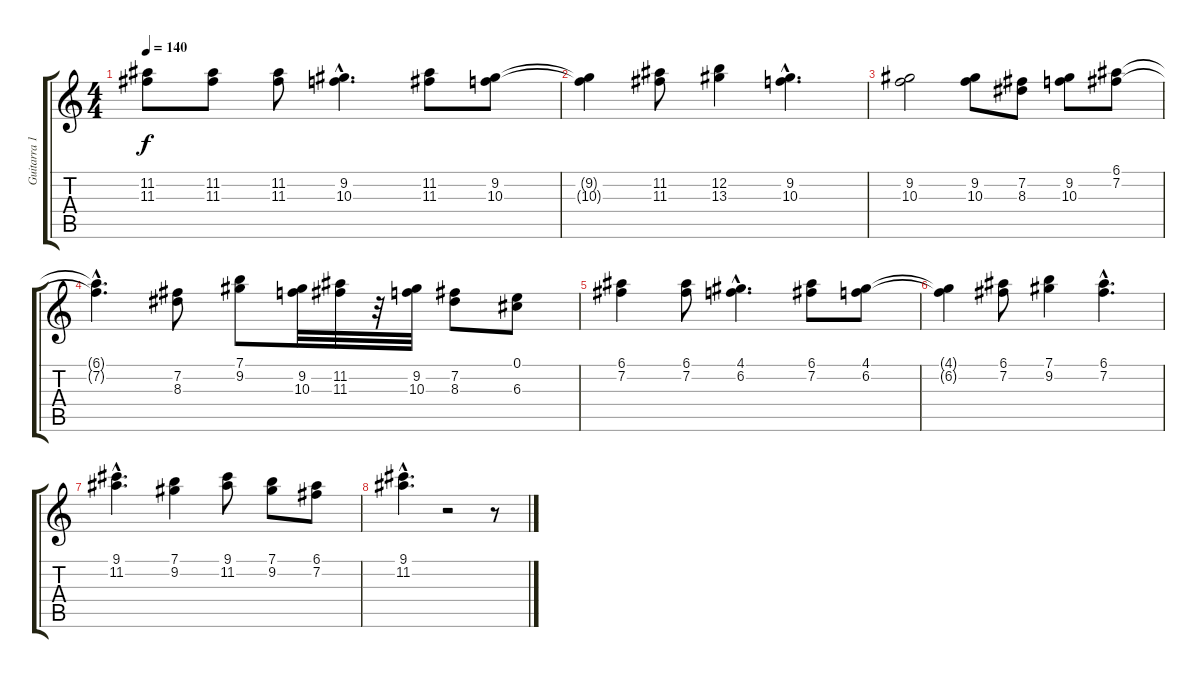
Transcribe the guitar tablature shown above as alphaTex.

\track ("Guitarra 1" "Guitarra 1") {instrument distortionguitar}
\staff {score tabs}
\tuning (E4 B3 G3 D3 A2 E2) {hide}
\ts (4 4)
\tempo 140
\clef g2
\ks c
(11.2 11.3).8{dy f} (11.2 11.3).8 (11.2 11.3).8 (9.2{hac} 10.3{hac}).4{d} (11.2 11.3).8 (9.2 10.3).8 |
(9.2{t} 10.3{t}).4 (11.2 11.3).8 (12.2 13.3).4 (9.2{hac} 10.3{hac}).4{d} |
(9.2 10.3).2 (9.2 10.3).8 (7.2 8.3).8 (9.2 10.3).8 (6.1 7.2).8 |
(6.1{hac t} 7.2{hac t}).4{d} (7.2 8.3).8 (7.1 9.2).8 (9.2 10.3).32 (11.2 11.3).32 r.32 (9.2 10.3).32 (7.2 8.3).8 (0.1 6.3).8 |
(6.1 7.2).4 (6.1 7.2).8 (4.1{hac} 6.2{hac}).4{d} (6.1 7.2).8 (4.1 6.2).8 |
(4.1{t} 6.2{t}).4 (6.1 7.2).8 (7.1 9.2).4 (6.1{hac} 7.2{hac}).4{d} |
(9.1{hac} 11.2{hac}).4{d} (7.1 9.2).4 (9.1 11.2).8 (7.1 9.2).8 (6.1 7.2).8 |
(9.1{hac} 11.2{hac}).4{d} r.2 r.8
